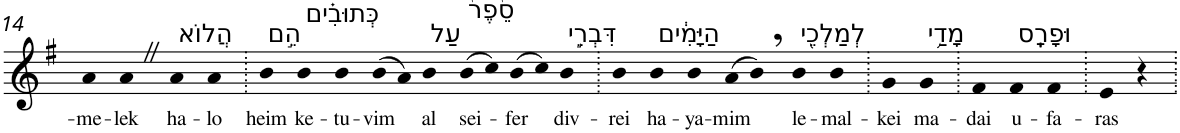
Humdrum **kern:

**kern	**text
*part1	*part1
*staff1	*staff1
*I"Piano	*
*I'Pno	*
!!LO:PB:g=z
*clefG2	*
*k[f#]	*
*G:	*
=14	=14
!	!LO:LY:b
4a	-me-
!	!LO:LY:b
4aZ	-lek
!LO:TX:a:t=הֲלוֹא	!
!	!LO:LY:b
4a	ha-
!	!LO:LY:b
4a	-lo
=15.	=15.
!LO:TX:a:t=הֵ֣ם	!
!	!LO:LY:b
4b	heim
!LO:TX:a:t=כְּתוּבִ֗ים	!
!	!LO:LY:b
4b	ke-
!	!LO:LY:b
4b	-tu-
!	!LO:LY:b
(>8b	-vim
8a)	.
!LO:TX:a:t=עַל	!
!	!LO:LY:b
4b	al
!LO:TX:a:t=סֵ֙פֶר֙	!
!	!LO:LY:b
(>8b	sei-
8cc)	.
!	!LO:LY:b
(>8b	-fer
8cc)	.
!LO:TX:a:t=דִּבְרֵ֣י	!
!	!LO:LY:b
4b	div-
=16.	=16.
!	!LO:LY:b
4b	-rei
!LO:TX:a:t=הַיָּמִ֔ים	!
!	!LO:LY:b
4b	ha-
!	!LO:LY:b
4b	-ya-
!	!LO:LY:b
(>8a	-mim
8b,)	.
!LO:TX:a:t=לְמַלְכֵ֖י	!
!	!LO:LY:b
4b	le-
!	!LO:LY:b
4b	-mal-
=17.	=17.
!	!LO:LY:b
4g	-kei
!LO:TX:a:t=מָדַ֥י	!
!	!LO:LY:b
4g	ma-
=18.	=18.
!	!LO:LY:b
4f#	-dai
!LO:TX:a:t=וּפָרָֽס	!
!	!LO:LY:b
4f#	u-
!	!LO:LY:b
4f#	-fa-
=19.	=19.
!	!LO:LY:b
4e	-ras
4r	.
=.	=.
*-	*-
